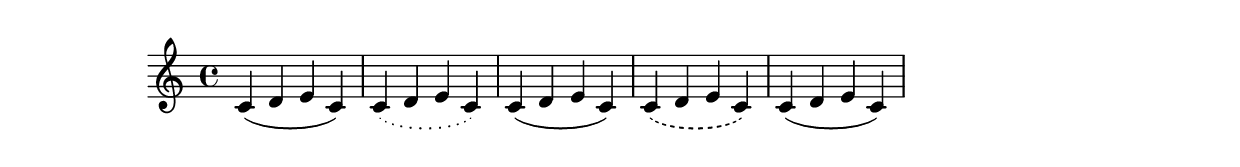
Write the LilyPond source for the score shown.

%% DO NOT EDIT this file manually; it is automatically
%% generated from LSR http://lsr.dsi.unimi.it
%% Make any changes in LSR itself, or in Documentation/snippets/new/ ,
%% and then run scripts/auxiliar/makelsr.py
%%
%% This file is in the public domain.
\version "2.14.0"

\header {
  lsrtags = "expressive-marks, editorial-annotations"

%% Translation of GIT committish: 59caa3adce63114ca7972d18f95d4aadc528ec3d
  texidoces = "
Se puede cambiar el aspecto de las ligaduras de expresión de
continuas a punteadas o intermitentes.

"
  doctitlees = "Modificar el aspecto continuo de una ligadura de expresión a punteado o intermitente"

  texidoc = "
The appearance of slurs may be changed from solid to dotted or dashed.

"
  doctitle = "Changing the appearance of a slur from solid to dotted or dashed"
} % begin verbatim

\relative c' {
  c4( d e c)
  \slurDotted
  c4( d e c)
  \slurSolid
  c4( d e c)
  \slurDashed
  c4( d e c)
  \slurSolid
  c4( d e c)
}


